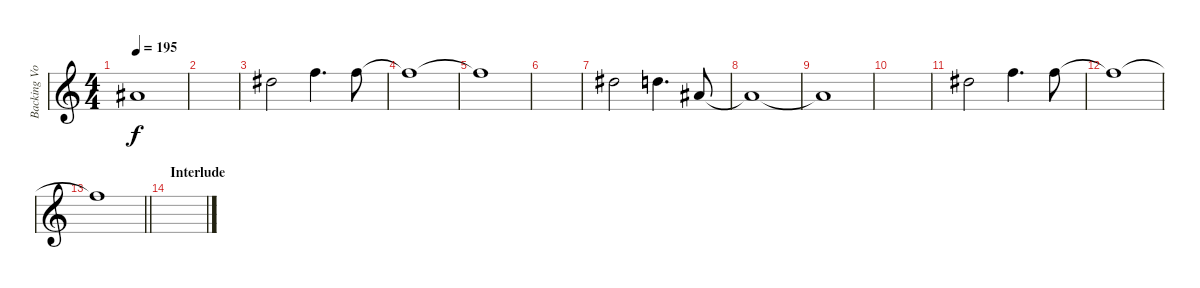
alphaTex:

\track ("Backing Vocals" "Backing Vo") {instrument distortionguitar}
\staff {score}
\tuning (Eb4 Bb3 Gb3 Db3 Ab2 Eb2) {hide}
\ts (4 4)
\tempo 195
\clef g2
\ks c
0.2{t}.1{dy f} |
|
5.2.2 7.2.4{d} 7.2.8 |
7.2{t}.1 |
7.2{t}.1 |
|
5.2.2 4.2.4{d} 0.2.8 |
0.2{t}.1 |
0.2{t}.1 |
|
5.2.2 7.2.4{d} 7.2.8 |
7.2{t}.1 |
\barLineRight lightlight
7.2{t}.1 |
\section ("" "Interlude")
